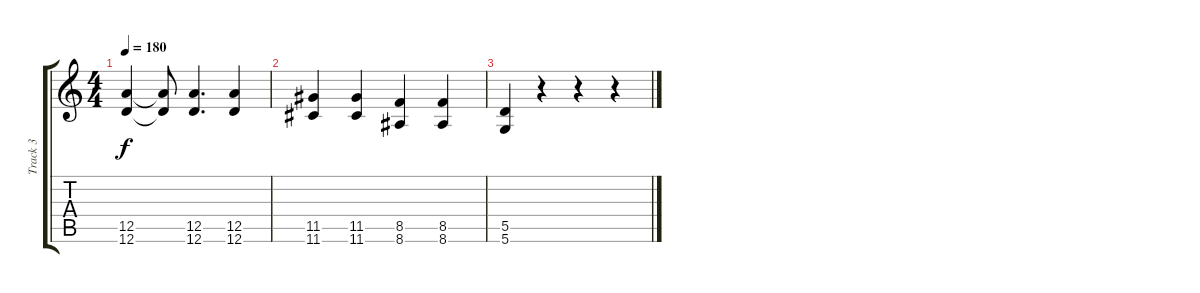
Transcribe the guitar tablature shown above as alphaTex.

\track ("Track 3" "Track 3") {instrument distortionguitar}
\staff {score tabs}
\tuning (E4 B3 G3 D3 A2 D2) {hide}
\ts (4 4)
\tempo 180
\clef g2
\ks c
(12.5 12.6).4{dy f} (12.5{t} 12.6{t}).8 (12.5 12.6).4{d} (12.5 12.6).4 |
(11.5 11.6).4 (11.5 11.6).4 (8.5 8.6).4 (8.5 8.6).4 |
(5.5 5.6).4 r.4 r.4 r.4
